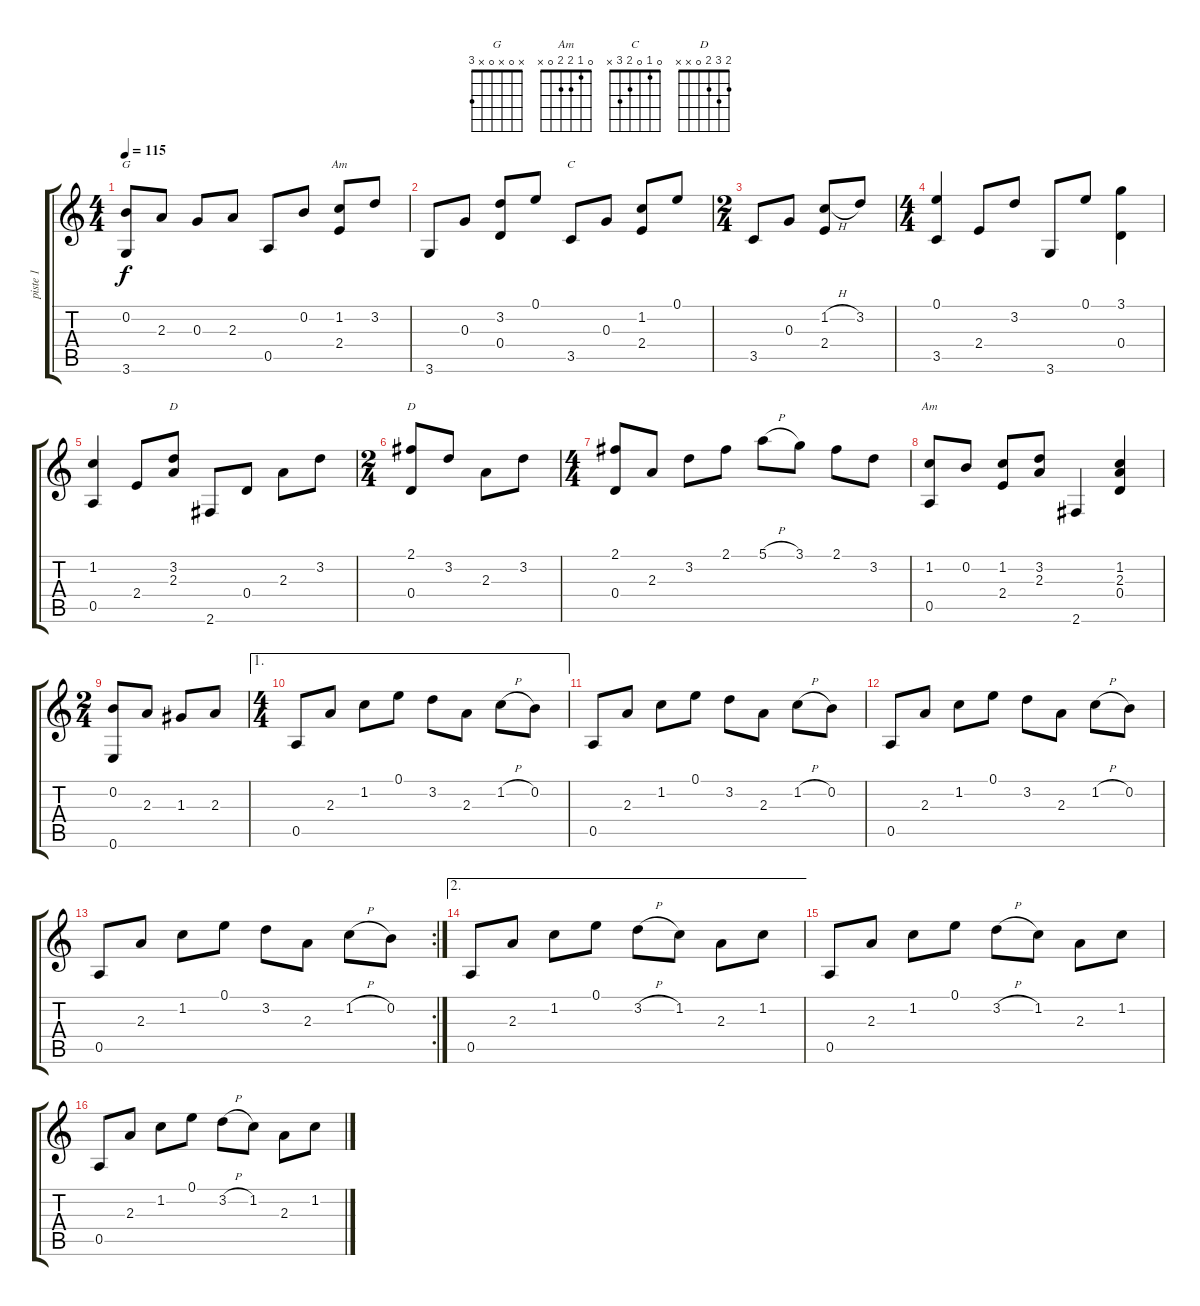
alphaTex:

\track ("piste 1" "piste 1") {instrument acousticguitarsteel}
\staff {score tabs}
\tuning (E4 B3 G3 D3 A2 E2) {hide}
\chord ("G" x 0 x 0 x 3)
\chord ("Am" 0 1 x 2 0 x)
\chord ("C" 0 1 0 2 3 x)
\chord ("D" x 3 2 0 x 2)
\chord ("D" 2 3 2 0 x x)
\chord ("Am" 0 1 2 2 0 x)
\ts (4 4)
\tempo 115
\clef g2
\ks c
(0.2 3.6).8{ch "G" dy f} 2.3.8 0.3.8 2.3.8 0.5.8 0.2.8 (1.2 2.4).8{ch "Am"} 3.2.8 |
3.6.8 0.3.8 (3.2 0.4).8 0.1.8 3.5.8{ch "C"} 0.3.8 (1.2 2.4).8 0.1.8 |
\ts (2 4)
3.5.8 0.3.8 (1.2{h} 2.4).8 3.2.8 |
\ts (4 4)
(0.1 3.5).4 2.4.8 3.2.8 3.6.8 0.1.8 (3.1 0.4).4 |
(1.2 0.5).4 2.4.8 (3.2 2.3).8{ch "D"} 2.6.8 0.4.8 2.3.8 3.2.8 |
\ts (2 4)
(2.1 0.4).8{ch "D"} 3.2.8 2.3.8 3.2.8 |
\ts (4 4)
(2.1 0.4).8 2.3.8 3.2.8 2.1.8 5.1{h}.8 3.1.8 2.1.8 3.2.8 |
(1.2 0.5).8{ch "Am"} 0.2.8 (1.2 2.4).8 (3.2 2.3).8 2.6.4 (1.2 2.3 0.4).4 |
\ts (2 4)
(0.2 0.6).8 2.3.8 1.3.8 2.3.8 |
\ae 1
\ts (4 4)
0.5.8 2.3.8 1.2.8 0.1.8 3.2.8 2.3.8 1.2{h}.8 0.2.8 |
0.5.8 2.3.8 1.2.8 0.1.8 3.2.8 2.3.8 1.2{h}.8 0.2.8 |
0.5.8 2.3.8 1.2.8 0.1.8 3.2.8 2.3.8 1.2{h}.8 0.2.8 |
\rc 2
0.5.8 2.3.8 1.2.8 0.1.8 3.2.8 2.3.8 1.2{h}.8 0.2.8 |
\ae 2
0.5.8 2.3.8 1.2.8 0.1.8 3.2{h}.8 1.2.8 2.3.8 1.2.8 |
0.5.8 2.3.8 1.2.8 0.1.8 3.2{h}.8 1.2.8 2.3.8 1.2.8 |
0.5.8 2.3.8 1.2.8 0.1.8 3.2{h}.8 1.2.8 2.3.8 1.2.8
